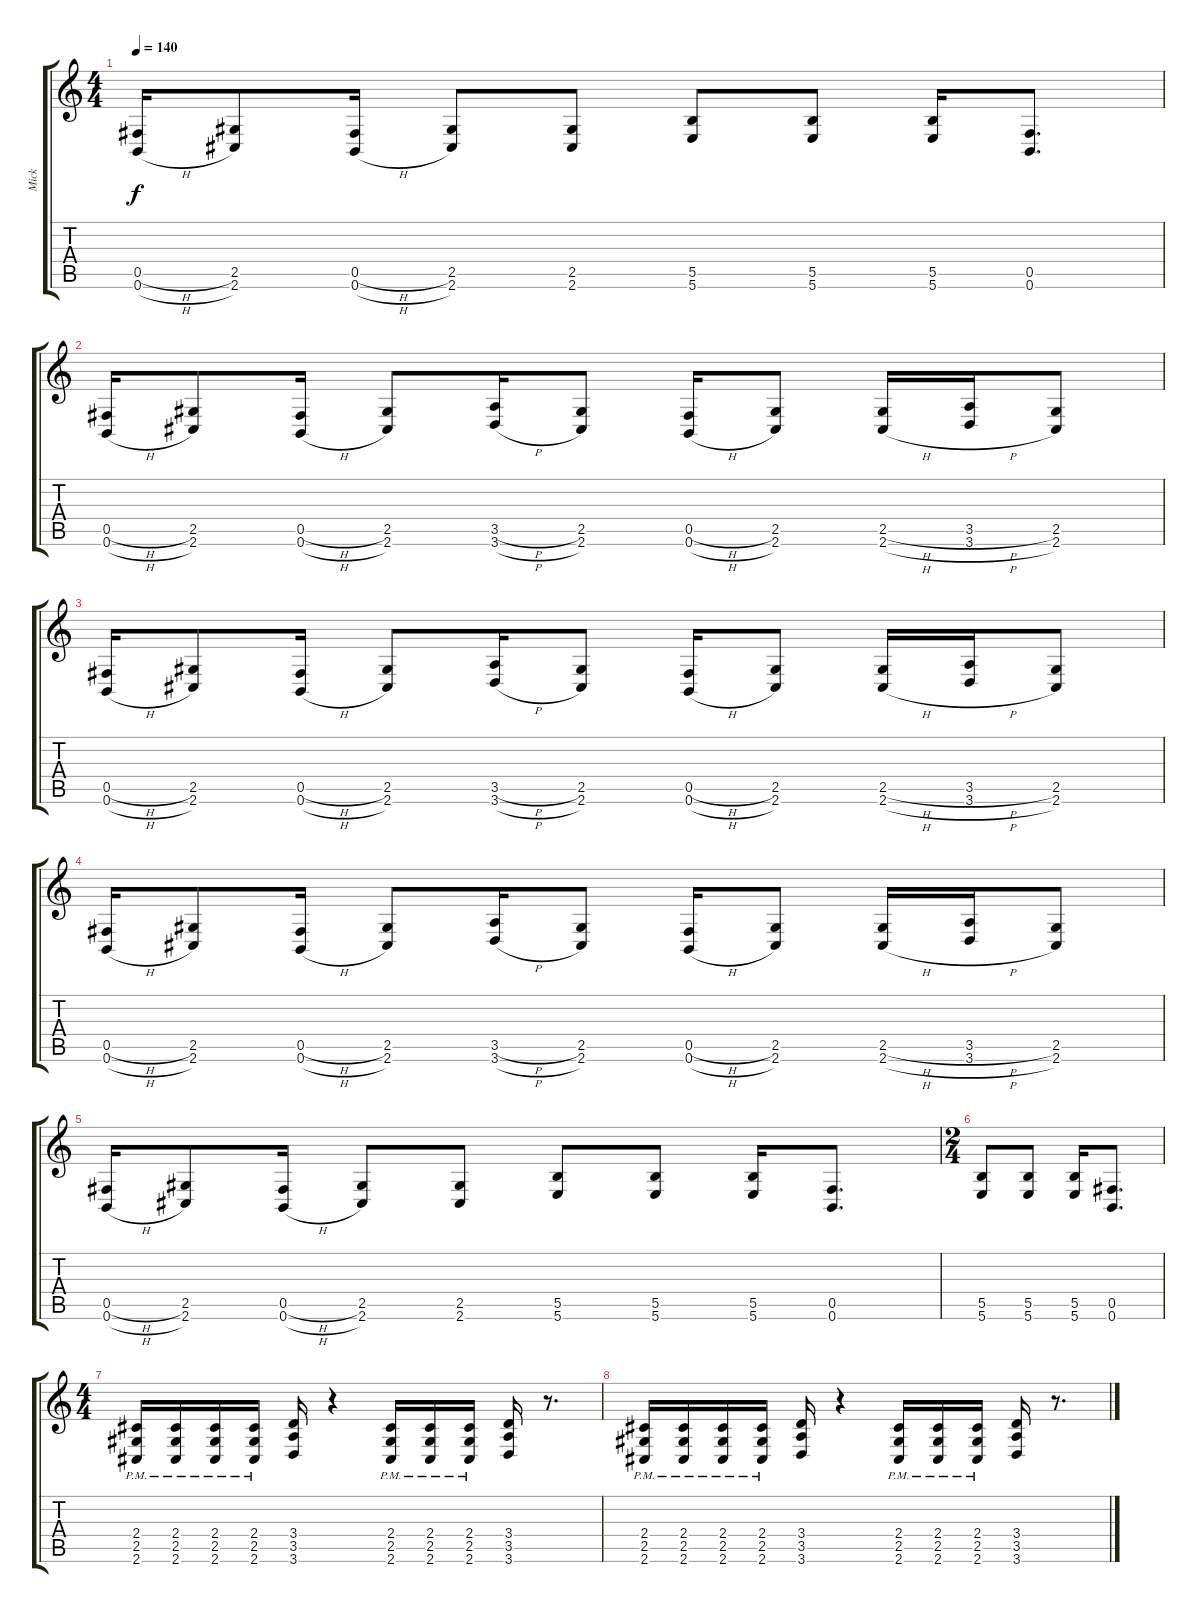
\track ("Mick" "Mick") {instrument distortionguitar}
\staff {score tabs}
\tuning (Db4 Ab3 E3 B2 Gb2 B1) {hide}
\ts (4 4)
\tempo 140
\clef g2
\ks c
(0.5{h} 0.6{h}).16{dy f} (2.5 2.6).8 (0.5{h} 0.6{h}).16 (2.5 2.6).8 (2.5 2.6).8 (5.5 5.6).8 (5.5 5.6).8 (5.5 5.6).16 (0.5 0.6).8{d} |
(0.5{h} 0.6{h}).16 (2.5 2.6).8 (0.5{h} 0.6{h}).16 (2.5 2.6).8 (3.5{h} 3.6{h}).16 (2.5 2.6).8 (0.5{h} 0.6{h}).16 (2.5 2.6).8 (2.5{h} 2.6{h}).16 (3.5{h} 3.6{h}).16 (2.5 2.6).8 |
(0.5{h} 0.6{h}).16 (2.5 2.6).8 (0.5{h} 0.6{h}).16 (2.5 2.6).8 (3.5{h} 3.6{h}).16 (2.5 2.6).8 (0.5{h} 0.6{h}).16 (2.5 2.6).8 (2.5{h} 2.6{h}).16 (3.5{h} 3.6{h}).16 (2.5 2.6).8 |
(0.5{h} 0.6{h}).16 (2.5 2.6).8 (0.5{h} 0.6{h}).16 (2.5 2.6).8 (3.5{h} 3.6{h}).16 (2.5 2.6).8 (0.5{h} 0.6{h}).16 (2.5 2.6).8 (2.5{h} 2.6{h}).16 (3.5{h} 3.6{h}).16 (2.5 2.6).8 |
(0.5{h} 0.6{h}).16 (2.5 2.6).8 (0.5{h} 0.6{h}).16 (2.5 2.6).8 (2.5 2.6).8 (5.5 5.6).8 (5.5 5.6).8 (5.5 5.6).16 (0.5 0.6).8{d} |
\ts (2 4)
(5.5 5.6).8 (5.5 5.6).8 (5.5 5.6).16 (0.5 0.6).8{d} |
\ts (4 4)
(2.4{pm} 2.5{pm} 2.6{pm}).16 (2.4{pm} 2.5{pm} 2.6{pm}).16 (2.4{pm} 2.5{pm} 2.6{pm}).16 (2.4{pm} 2.5{pm} 2.6{pm}).16 (3.4 3.5 3.6).16 r.4 (2.4{pm} 2.5{pm} 2.6{pm}).16 (2.4{pm} 2.5{pm} 2.6{pm}).16 (2.4{pm} 2.5{pm} 2.6{pm}).16 (3.4 3.5 3.6).16 r.8{d} |
(2.4{pm} 2.5{pm} 2.6{pm}).16 (2.4{pm} 2.5{pm} 2.6{pm}).16 (2.4{pm} 2.5{pm} 2.6{pm}).16 (2.4{pm} 2.5{pm} 2.6{pm}).16 (3.4 3.5 3.6).16 r.4 (2.4{pm} 2.5{pm} 2.6{pm}).16 (2.4{pm} 2.5{pm} 2.6{pm}).16 (2.4{pm} 2.5{pm} 2.6{pm}).16 (3.4 3.5 3.6).16 r.8{d}
